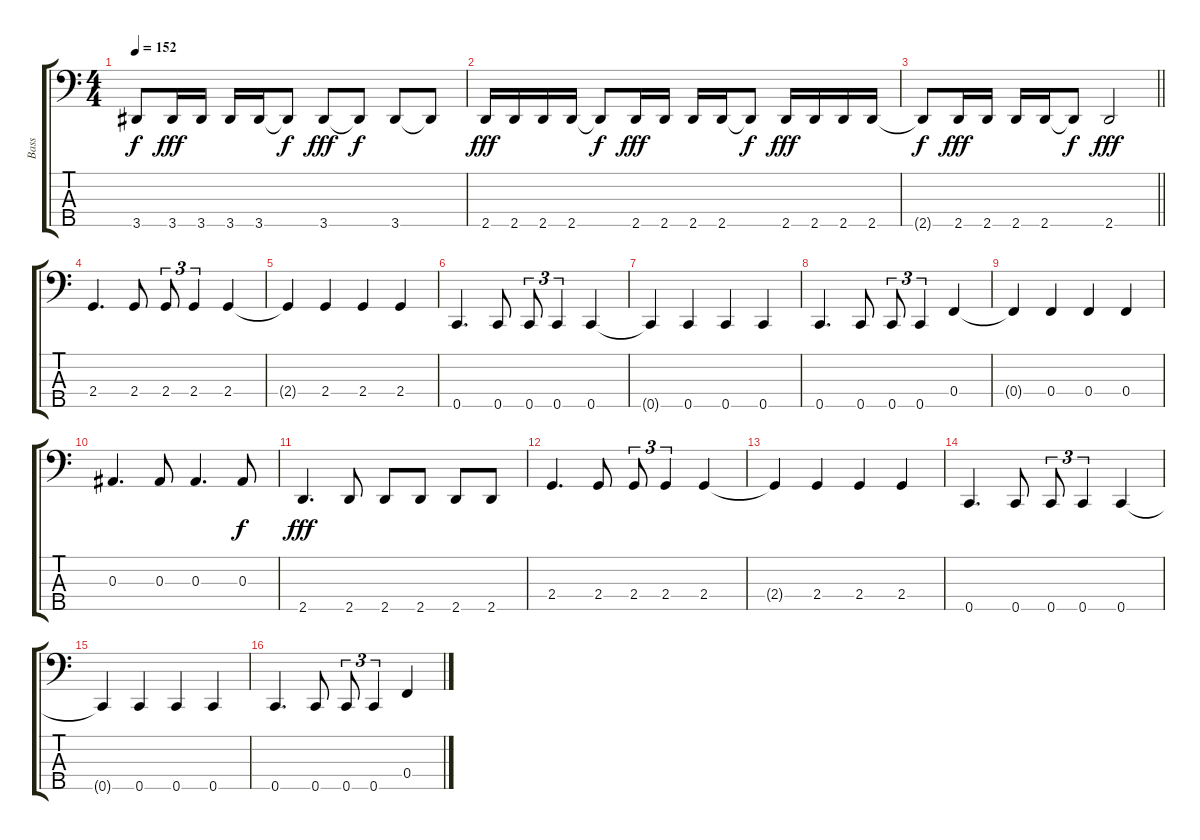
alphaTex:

\track ("Bass" "Bass") {instrument electricbasspick}
\staff {score tabs}
\tuning (Ab2 Eb2 Bb1 F1 C1) {hide}
\ts (4 4)
\tempo 152
\clef f4
\ks c
3.5{t}.8{dy f} 3.5.16{dy fff} 3.5.16 3.5.16 3.5.16 3.5{t}.8{dy f} 3.5.8{dy fff} 3.5{t}.8{dy f} 3.5.8 3.5{t}.8 |
2.5.16{dy fff} 2.5.16 2.5.16 2.5.16 2.5{t}.8{dy f} 2.5.16{dy fff} 2.5.16 2.5.16 2.5.16 2.5{t}.8{dy f} 2.5.16{dy fff} 2.5.16 2.5.16 2.5.16 |
\barLineRight lightlight
2.5{t}.8{dy f} 2.5.16{dy fff} 2.5.16 2.5.16 2.5.16 2.5{t}.8{dy f} 2.5.2{dy fff} |
\section ("" " ")
2.4.4{d} 2.4.8 2.4.8{tu (3 2)} 2.4.4{tu (3 2)} 2.4.4 |
2.4{t}.4 2.4.4 2.4.4 2.4.4 |
0.5.4{d} 0.5.8 0.5.8{tu (3 2)} 0.5.4{tu (3 2)} 0.5.4 |
0.5{t}.4 0.5.4 0.5.4 0.5.4 |
0.5.4{d} 0.5.8 0.5.8{tu (3 2)} 0.5.4{tu (3 2)} 0.4.4 |
0.4{t}.4 0.4.4 0.4.4 0.4.4 |
0.3.4{d} 0.3.8 0.3.4{d} 0.3.8{dy f} |
2.5.4{d dy fff} 2.5.8 2.5.8 2.5.8 2.5.8 2.5.8 |
2.4.4{d} 2.4.8 2.4.8{tu (3 2)} 2.4.4{tu (3 2)} 2.4.4 |
2.4{t}.4 2.4.4 2.4.4 2.4.4 |
0.5.4{d} 0.5.8 0.5.8{tu (3 2)} 0.5.4{tu (3 2)} 0.5.4 |
0.5{t}.4 0.5.4 0.5.4 0.5.4 |
0.5.4{d} 0.5.8 0.5.8{tu (3 2)} 0.5.4{tu (3 2)} 0.4.4
